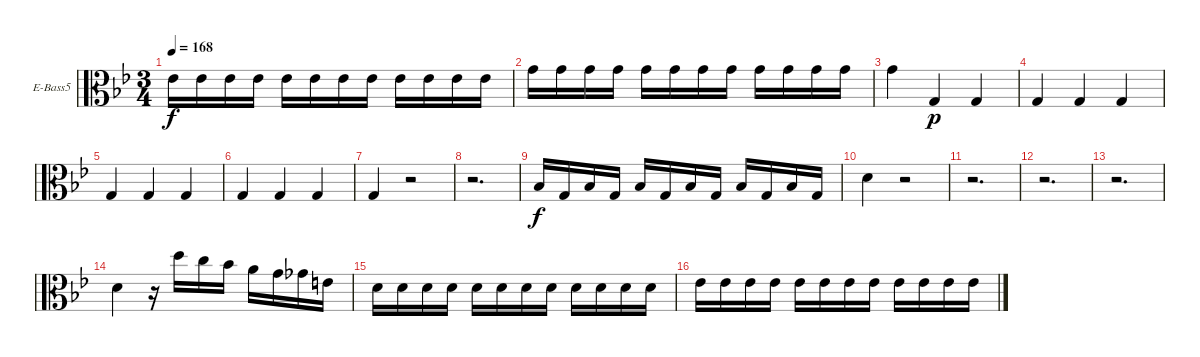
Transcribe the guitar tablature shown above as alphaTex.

\defaultSystemsLayout 4
\bracketExtendMode groupsimilarinstruments
\firstSystemTrackNameOrientation horizontal
\otherSystemsTrackNameOrientation horizontal
\track ("Viola" "E-Bass5") {instrument electricbassfinger}
\staff {score}
\tuning (G2 D2 A1 E1 B0)
\ts (3 4)
\tempo 168
\clef c3
\ks gminor
8.1.16{dy f} 8.1.16 8.1.16 8.1.16 8.1.16 8.1.16 8.1.16 8.1.16 8.1.16 8.1.16 8.1.16 8.1.16 |
12.1.16 12.1.16 12.1.16 12.1.16 12.1.16 12.1.16 12.1.16 12.1.16 12.1.16 12.1.16 12.1.16 12.1.16 |
12.1.4 0.1.4{dy p} 0.1.4 |
0.1.4 0.1.4 0.1.4 |
0.1.4 0.1.4 0.1.4 |
0.1.4 0.1.4 0.1.4 |
0.1.4 r.2 |
r.2{d} |
3.1.16{dy f} 0.1.16 3.1.16 0.1.16 3.1.16 0.1.16 3.1.16 0.1.16 3.1.16 0.1.16 3.1.16 0.1.16 |
7.1.4 r.2 |
r.2{d} |
r.2{d} |
r.2{d} |
7.1.4 r.16 19.1.16 17.1.16 15.1.16 14.1.16 12.1.16 11.1.16 14.2.16 |
12.2.16 12.2.16 12.2.16 12.2.16 12.2.16 12.2.16 12.2.16 12.2.16 12.2.16 12.2.16 12.2.16 12.2.16 |
13.2.16 13.2.16 13.2.16 13.2.16 13.2.16 13.2.16 13.2.16 13.2.16 13.2.16 13.2.16 13.2.16 13.2.16
